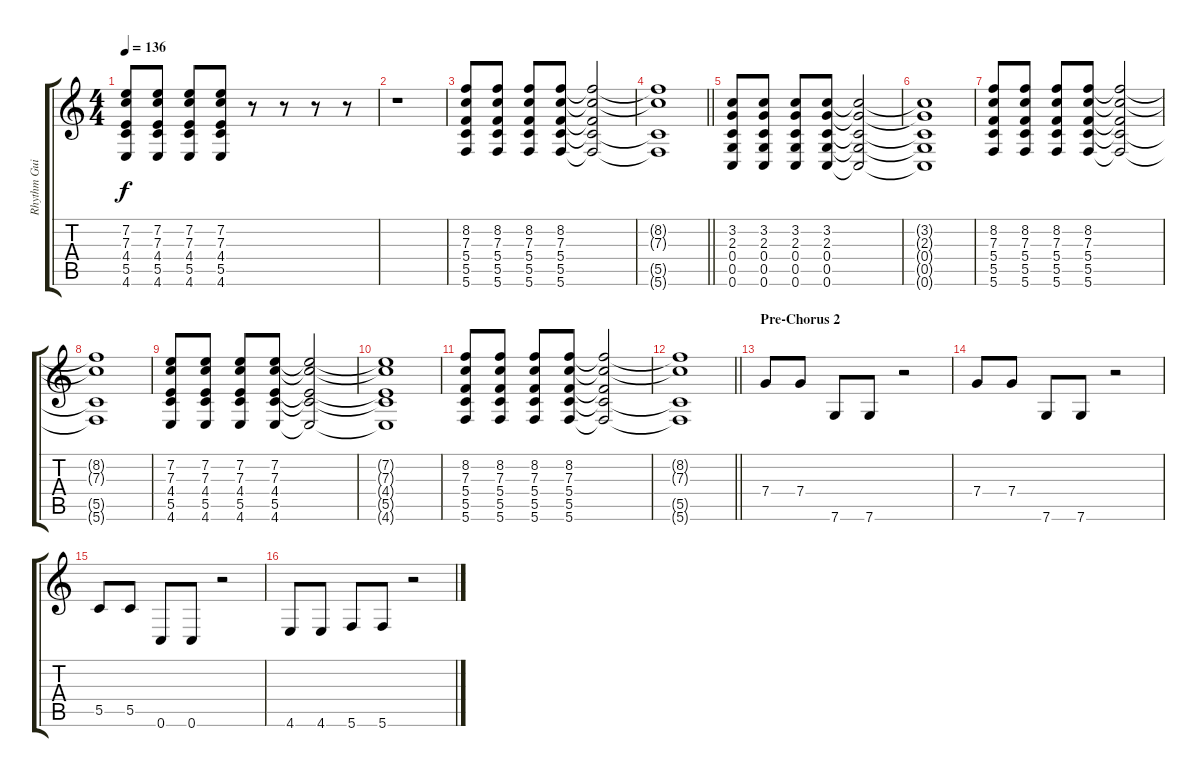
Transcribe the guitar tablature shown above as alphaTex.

\track ("Rhythm Guitar" "Rhythm Gui") {instrument distortionguitar}
\staff {score tabs}
\tuning (D4 A3 F3 C3 G2 C2) {hide}
\ts (4 4)
\tempo 136
\clef g2
\ks c
(7.2 7.3 4.4 5.5 4.6).8{dy f} (7.2 7.3 4.4 5.5 4.6).8 (7.2 7.3 4.4 5.5 4.6).8 (7.2 7.3 4.4 5.5 4.6).8 r.8 r.8 r.8 r.8 |
r.1 |
(8.2 7.3 5.4 5.5 5.6).8 (8.2 7.3 5.4 5.5 5.6).8 (8.2 7.3 5.4 5.5 5.6).8 (8.2 7.3 5.4 5.5 5.6).8 (8.2{t} 7.3{t} 5.4{t} 5.5{t} 5.6{t}).2 |
\barLineRight lightlight
(8.2{t} 7.3{t} 5.5{t} 5.6{t}).1 |
\section ("" "")
(3.2 2.3 0.4 0.5 0.6).8 (3.2 2.3 0.4 0.5 0.6).8 (3.2 2.3 0.4 0.5 0.6).8 (3.2 2.3 0.4 0.5 0.6).8 (3.2{t} 2.3{t} 0.4{t} 0.5{t} 0.6{t}).2 |
(3.2{t} 2.3{t} 0.4{t} 0.5{t} 0.6{t}).1 |
(8.2 7.3 5.4 5.5 5.6).8 (8.2 7.3 5.4 5.5 5.6).8 (8.2 7.3 5.4 5.5 5.6).8 (8.2 7.3 5.4 5.5 5.6).8 (8.2{t} 7.3{t} 5.4{t} 5.5{t} 5.6{t}).2 |
(8.2{t} 7.3{t} 5.5{t} 5.6{t}).1 |
(7.2 7.3 4.4 5.5 4.6).8 (7.2 7.3 4.4 5.5 4.6).8 (7.2 7.3 4.4 5.5 4.6).8 (7.2 7.3 4.4 5.5 4.6).8 (7.2{t} 7.3{t} 4.4{t} 5.5{t} 4.6{t}).2 |
(7.2{t} 7.3{t} 4.4{t} 5.5{t} 4.6{t}).1 |
(8.2 7.3 5.4 5.5 5.6).8 (8.2 7.3 5.4 5.5 5.6).8 (8.2 7.3 5.4 5.5 5.6).8 (8.2 7.3 5.4 5.5 5.6).8 (8.2{t} 7.3{t} 5.4{t} 5.5{t} 5.6{t}).2 |
\barLineRight lightlight
(8.2{t} 7.3{t} 5.5{t} 5.6{t}).1 |
\section ("" "Pre-Chorus 2")
7.4.8 7.4.8 7.6.8 7.6.8 r.2 |
7.4.8 7.4.8 7.6.8 7.6.8 r.2 |
5.5.8 5.5.8 0.6.8 0.6.8 r.2 |
4.6.8 4.6.8 5.6.8 5.6.8 r.2
